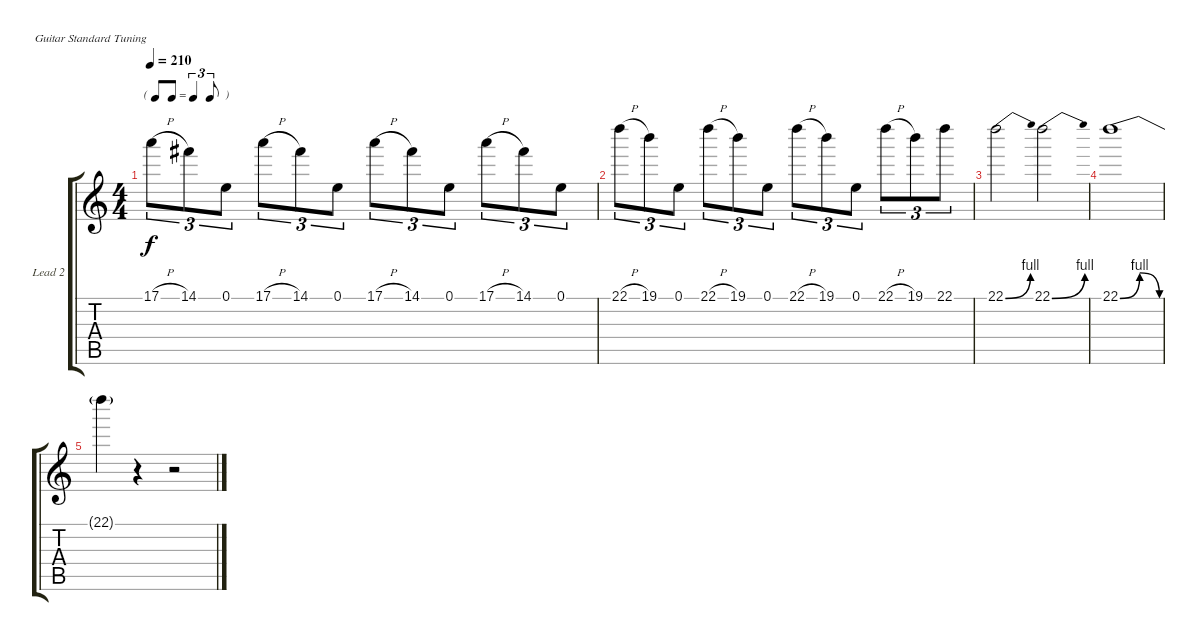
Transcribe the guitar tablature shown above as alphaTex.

\bracketExtendMode groupsimilarinstruments
\firstSystemTrackNameOrientation horizontal
\otherSystemsTrackNameOrientation horizontal
\track ("Guitar Lead 2" "Lead 2") {instrument overdrivenguitar}
\staff {score tabs}
\tuning (E4 B3 G3 D3 A2 E2)
\ts (4 4)
\tf triplet8th
\tempo 210
\clef g2
\ks c
17.1{h}.8{tu (3 2) dy f} 14.1.8{tu (3 2)} 0.1.8{tu (3 2)} 17.1{h}.8{tu (3 2)} 14.1.8{tu (3 2)} 0.1.8{tu (3 2)} 17.1{h}.8{tu (3 2)} 14.1.8{tu (3 2)} 0.1.8{tu (3 2)} 17.1{h}.8{tu (3 2)} 14.1.8{tu (3 2)} 0.1.8{tu (3 2)} |
22.1{h}.8{tu (3 2)} 19.1.8{tu (3 2)} 0.1.8{tu (3 2)} 22.1{h}.8{tu (3 2)} 19.1.8{tu (3 2)} 0.1.8{tu (3 2)} 22.1{h}.8{tu (3 2)} 19.1.8{tu (3 2)} 0.1.8{tu (3 2)} 22.1{h}.8{tu (3 2)} 19.1.8{tu (3 2)} 22.1.8{tu (3 2)} |
22.1{be (bend 0 0 60 4)}.2 22.1{be (bend 0 0 60 4)}.2 |
22.1{be (bendrelease 0 0 30 4 30 4 60 0)}.1 |
22.1{be (hold 0 0 60 0) t}.4 r.4 r.2
